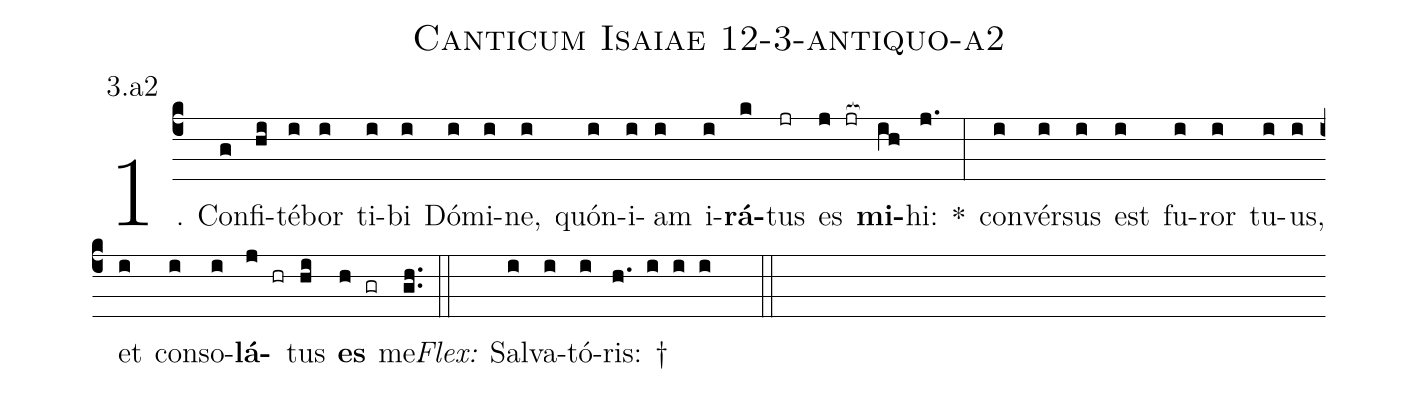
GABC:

name: Canticum Isaiae 12-3-antiquo-a2;
annotation: 3.a2;
%%
(c4)1. Con(g)fi(hi)té(i)bor(i) ti(i)bi(i) Dó(i)mi(i)ne,(i) quón(i)i(i)am(i) i(i)<b>rá</b>(k)tus(jr) es(j jr[ocb:1{]) <b>mi</b>(ih[ocb:0}])hi:(j.) *(:) con(i)vér(i)sus(i) est(i) fu(i)ror(i) tu(i)us,(i) et(i) con(i)so(i)<b>lá</b>(j hr)tus(hi) <b>es</b>(h gr) me.(gh..) (::)
<i>Flex:</i>()  Sal(i)va(i)tó(i)ris: †(h. i i i  ::)
